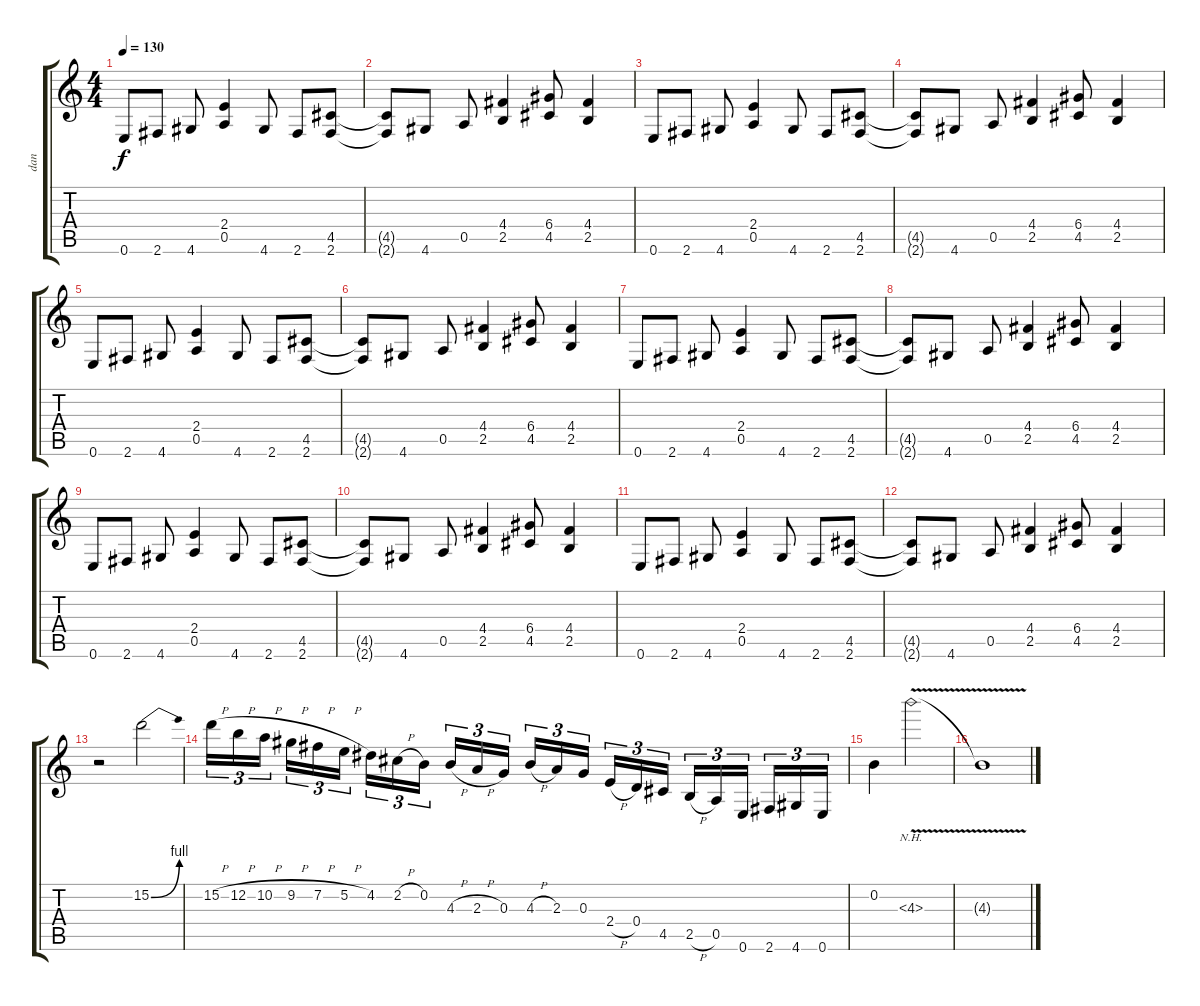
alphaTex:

\track ("dan" "dan") {instrument overdrivenguitar}
\staff {score tabs}
\tuning (E4 B3 G3 D3 A2 E2) {hide}
\ts (4 4)
\tempo 130
\clef g2
\ks c
0.6.8{dy f} 2.6.8 4.6.8 (2.4 0.5).4 4.6.8 2.6.8 (4.5 2.6).8 |
(4.5{t} 2.6{t}).8 4.6.8 0.5.8 (4.4 2.5).4 (6.4 4.5).8 (4.4 2.5).4 |
0.6.8 2.6.8 4.6.8 (2.4 0.5).4 4.6.8 2.6.8 (4.5 2.6).8 |
(4.5{t} 2.6{t}).8 4.6.8 0.5.8 (4.4 2.5).4 (6.4 4.5).8 (4.4 2.5).4 |
0.6.8 2.6.8 4.6.8 (2.4 0.5).4 4.6.8 2.6.8 (4.5 2.6).8 |
(4.5{t} 2.6{t}).8 4.6.8 0.5.8 (4.4 2.5).4 (6.4 4.5).8 (4.4 2.5).4 |
0.6.8 2.6.8 4.6.8 (2.4 0.5).4 4.6.8 2.6.8 (4.5 2.6).8 |
(4.5{t} 2.6{t}).8 4.6.8 0.5.8 (4.4 2.5).4 (6.4 4.5).8 (4.4 2.5).4 |
0.6.8 2.6.8 4.6.8 (2.4 0.5).4 4.6.8 2.6.8 (4.5 2.6).8 |
(4.5{t} 2.6{t}).8 4.6.8 0.5.8 (4.4 2.5).4 (6.4 4.5).8 (4.4 2.5).4 |
0.6.8 2.6.8 4.6.8 (2.4 0.5).4 4.6.8 2.6.8 (4.5 2.6).8 |
(4.5{t} 2.6{t}).8 4.6.8 0.5.8 (4.4 2.5).4 (6.4 4.5).8 (4.4 2.5).4 |
r.2 15.2{be (bend 0 0 60 4)}.2 |
15.2{h}.16{tu (3 2)} 12.2{h}.16{tu (3 2)} 10.2{h}.16{tu (3 2)} 9.2{h}.16{tu (3 2)} 7.2{h}.16{tu (3 2)} 5.2{h}.16{tu (3 2)} 4.2.16{tu (3 2)} 2.2{h}.16{tu (3 2)} 0.2.16{tu (3 2)} 4.3{h}.16{tu (3 2)} 2.3{h}.16{tu (3 2)} 0.3.16{tu (3 2)} 4.3{h}.16{tu (3 2)} 2.3.16{tu (3 2)} 0.3.16{tu (3 2)} 2.4{h}.16{tu (3 2)} 0.4.16{tu (3 2)} 4.5.16{tu (3 2)} 2.5{h}.16{tu (3 2)} 0.5.16{tu (3 2)} 0.6.16{tu (3 2)} 2.6.16{tu (3 2)} 4.6.16{tu (3 2)} 0.6.16{tu (3 2)} |
0.2.4 4.3{nh v}.2 |
4.3{t}.1
